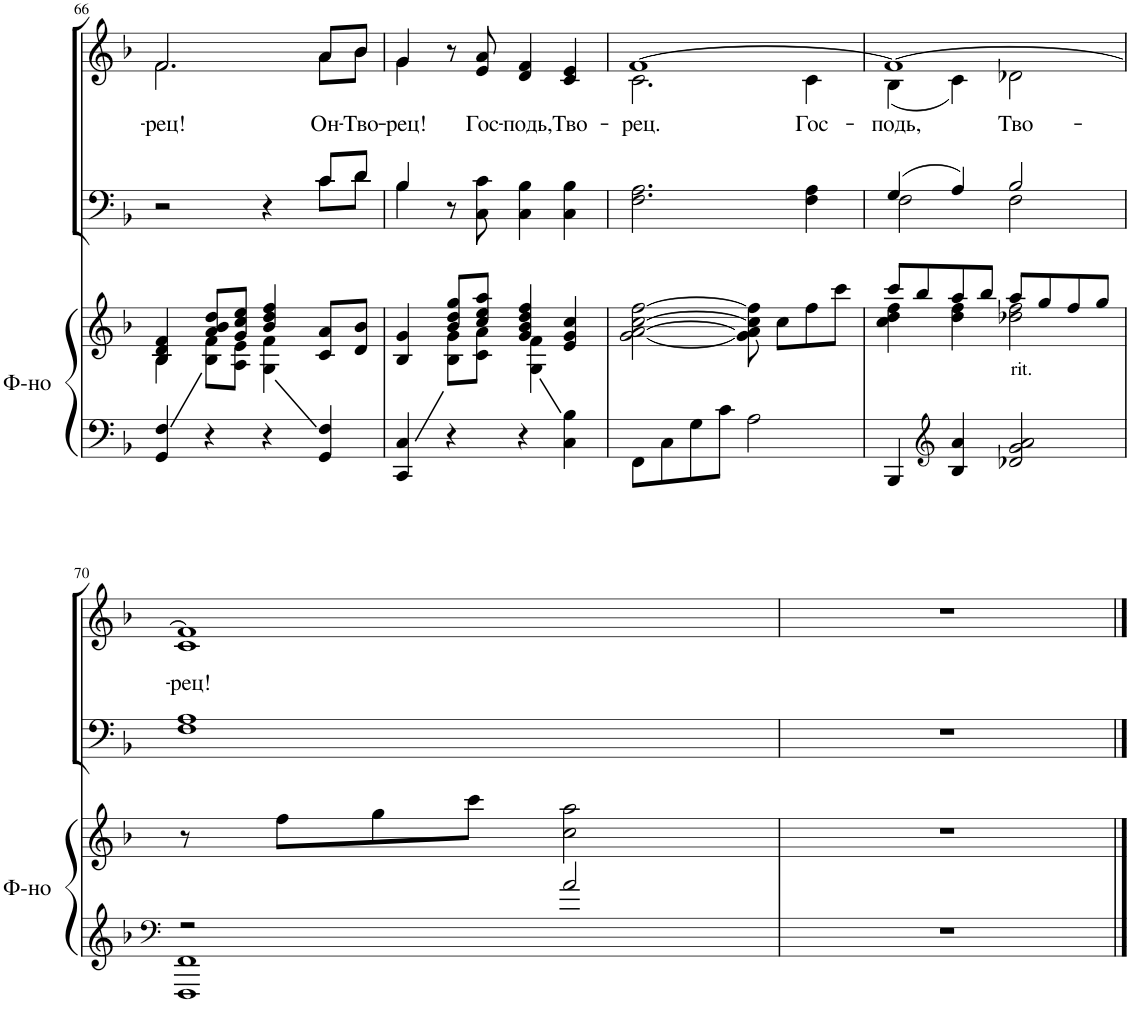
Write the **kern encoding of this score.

**kern	**kern	**kern	**kern	**text	**text
*part3	*part3	*part2	*part1	*part1	*part1
*staff4	*staff3	*staff2	*staff1	*staff1	*staff1
*I"Ф-но	*	*I"Бас	*I"Сопрано	*	*
!!LO:PB:g=z
*clefF4	*clefG2	*clefF4	*clefG2	*	*
*k[b-]	*k[b-]	*k[b-]	*k[b-]	*	*
*M4/4	*M4/4	*M4/4	*M4/4	*	*
=66	=66	=66	=66	=66	=66
*	*^	*^	*^	*	*
!	!	!	!	!	!	!	!	!LO:LY:b
4GG/ 4F/	4B-/ 4d/ 4f/	4B-\	2r	2.ryy	2.f/	2.f\	.	-рец!
4r	8a/ 8b-/ 8dd/L	8B-\ 8f\L	.	.	.	.	.	.
.	8g/ 8cc/ 8ee/J	8A\ 8e\J	.	.	.	.	.	.
4r	4b-/ 4dd/ 4ff/	4G\ 4f\	4r	.	.	.	.	.
!	!	!	!	!	!	!	!	!LO:LY:b
4GG/ 4F/	8c/ 8a/L	4ryy	8c/L	8c\L	8a/L	8a\L	.	Он-
!	!	!	!	!	!	!	!	!LO:LY:b
.	8d/ 8b-/J	.	8d/J	8d\J	8b-/J	8b-\J	.	-Тво-
=67	=67	=67	=67	=67	=67	=67	=67	=67
!	!	!	!	!	!	!	!	!LO:LY:b
4CC/ 4C/	4B-/ 4g/	4ryy	4B-/	4B-\	4g/	4g\	.	-рец!
4r	8b-/ 8dd/ 8gg/L	8B-\ 8g\L	8r	2.ryy	8r	2.ryy	.	.
!	!	!	!	!	!	!	!	!LO:LY:b
.	8cc/ 8ee/ 8aa/J	8c\ 8a\J	8C\ 8c\	.	8e/ 8a/	.	.	Гос-
!	!	!	!	!	!	!	!	!LO:LY:b
4r	4g/ 4b-/ 4dd/ 4ff/	4G\ 4f\	4C\ 4B-\	.	4d/ 4f/	.	.	-подь,
!	!	!	!	!	!	!	!	!LO:LY:b
4C\ 4B-\	4e/ 4g/ 4cc/	4ryy	4C\ 4B-\	.	4c/ 4e/	.	.	Тво-
*	*	*	*v	*v	*	*	*	*
=68	=68	=68	=68	=68	=68	=68	=68
!	!	!	!	!	!	!	!LO:LY:b
*	*v	*v	*	*	*	*	*
8FF\L	[2g\ [2a\ [2cc\ [2ff\	2.F\ 2.A\	[1f	2.c\	.	-рец.
8C\	.	.	.	.	.	.
8G\	.	.	.	.	.	.
8c\J	.	.	.	.	.	.
2A\	8g\] 8a\] 8cc\] 8ff\]	.	.	.	.	.
.	8cc\L	.	.	.	.	.
!	!	!	!	!	!	!LO:LY:b
.	8ff\	4F\ 4A\	.	4c\	.	Гос-
.	8ccc\J	.	.	.	.	.
=69	=69	=69	=69	=69	=69	=69
*	*^	*^	*	*	*	*
!	!	!	!	!	!	!	!	!LO:LY:b
4BBB-/	8ccc/L	4cc\ 4dd\ 4ff\	(4G/	2F\	1f_	(4B-\	.	-подь,
.	8bb-/	.	.	.	.	.	.	.
*clefG2	*	*	*	*	*	*	*	*
4B-/ 4a/	8aa/	4dd\ 4ff\	4A/)	.	.	4c\)	.	.
.	8bb-/J	.	.	.	.	.	.	.
!	!LO:TX:b:t=rit.	!	!	!	!	!	!	!
!	!	!	!	!	!	!	!	!LO:LY:b
2d-X/ 2g/ 2a/	8aa/L	2dd-X\ 2ff\	2B-/	2F\	.	2d-X\	.	Тво-
.	8gg/	.	.	.	.	.	.	.
.	8ff/	.	.	.	.	.	.	.
.	8gg/J	.	.	.	.	.	.	.
*	*v	*v	*	*	*	*	*	*
*	*	*v	*v	*	*	*	*
!!LO:LB:g=z	!!
=70	=70	=70	=70	=70	=70	=70
*clefF4	*	*	*	*	*	*
*^	*	*	*	*	*	*
!	!	!	!	!	!	!	!LO:LY:b
2r	1FFF 1FF	8r	1F 1A	1f]	1c	.	-рец!
.	.	8ff\L	.	.	.	.	.
.	.	8gg\	.	.	.	.	.
.	.	8ccc\J	.	.	.	.	.
2a/	.	2cc\ 2aa\	.	.	.	.	.
*v	*v	*	*	*v	*v	*	*
=71	=71	=71	=71	=71	=71
1r	1r	1r	1r	.	.
==	==	==	==	==	==
*-	*-	*-	*-	*-	*-
